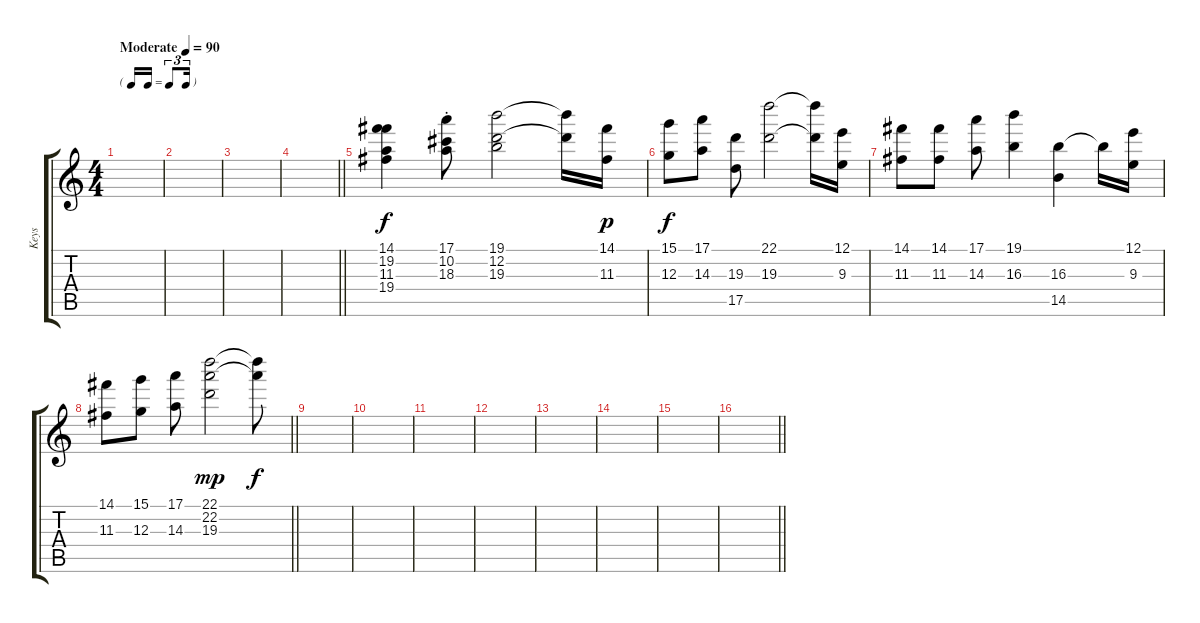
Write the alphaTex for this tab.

\track ("Keys" "Keys") {instrument electricguitarjazz}
\staff {score tabs}
\tuning (E4 B3 G3 D3 A2 E2) {hide}
\ts (4 4)
\tf triplet16th
\tempo (90 "Moderate")
\clef g2
\ks c
|
|
|
\barLineRight lightlight
|
(14.1 19.2 11.3 19.4).4 (17.1 10.2{st} 18.3).8 (19.1 12.2 19.3).2 (19.1{t} 19.3{t}).16{dy f} (14.1 11.3).16{dy p} |
(15.1 12.3).8{dy f} (17.1 14.3).8 (19.3 17.5).8 (22.1 19.3).2 (22.1{t} 19.3{t}).16 (12.1 9.3).16 |
(14.1 11.3).8 (14.1 11.3).8 (17.1 14.3).8 (19.1 16.3).4 (16.3 14.5).4 16.3{t}.16 (12.1 9.3).16 |
\barLineRight lightlight
(14.1 11.3).8 (15.1 12.3).8 (17.1 14.3).8 (22.1 22.2 19.3).2{dy mp} (22.1{t} 22.2{t}).8{dy f} |
|
|
|
|
|
|
|
\barLineRight lightlight
